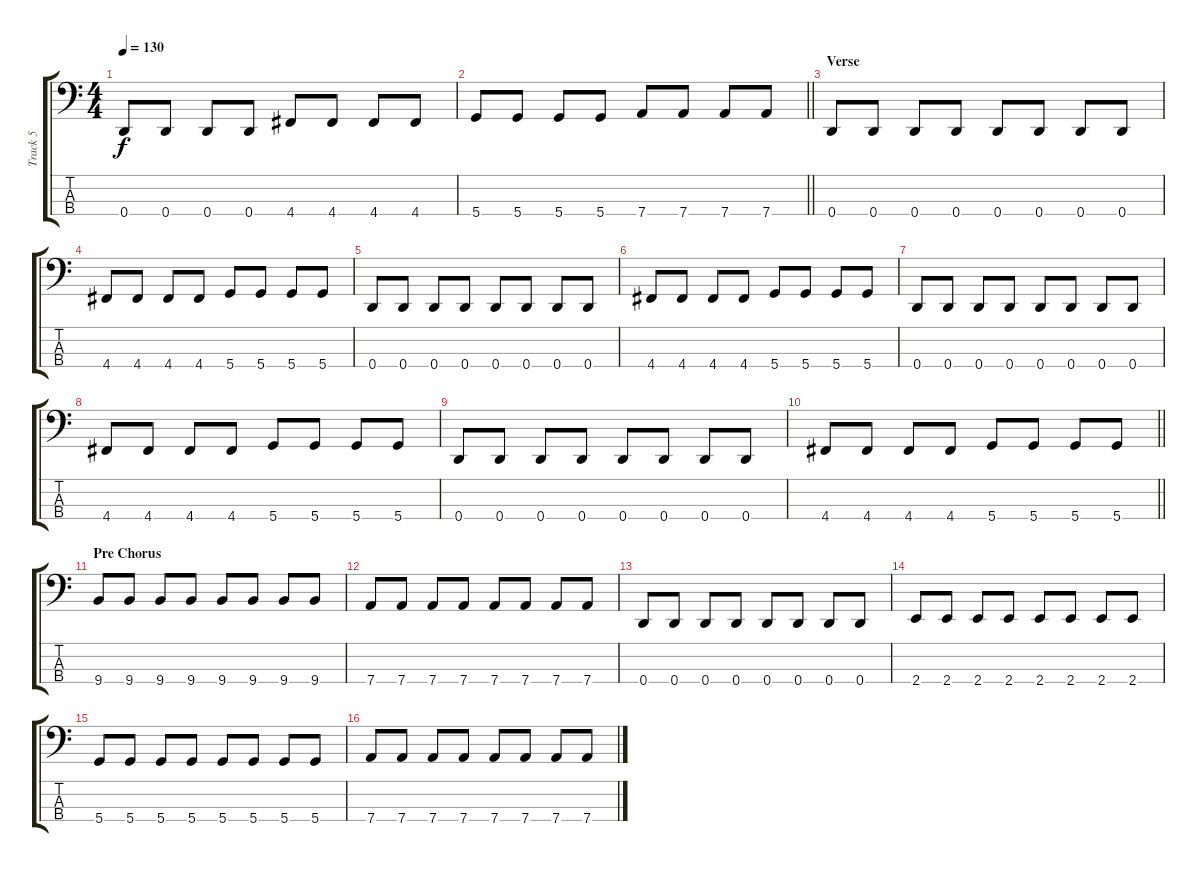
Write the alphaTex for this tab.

\track ("Track 5" "Track 5") {instrument electricbassfinger}
\staff {score tabs}
\tuning (G2 D2 A1 D1) {hide}
\ts (4 4)
\tempo 130
\clef f4
\ks c
0.4.8{dy f} 0.4.8 0.4.8 0.4.8 4.4.8 4.4.8 4.4.8 4.4.8 |
\barLineRight lightlight
5.4.8 5.4.8 5.4.8 5.4.8 7.4.8 7.4.8 7.4.8 7.4.8 |
\section ("" "Verse")
0.4.8 0.4.8 0.4.8 0.4.8 0.4.8 0.4.8 0.4.8 0.4.8 |
4.4.8 4.4.8 4.4.8 4.4.8 5.4.8 5.4.8 5.4.8 5.4.8 |
0.4.8 0.4.8 0.4.8 0.4.8 0.4.8 0.4.8 0.4.8 0.4.8 |
4.4.8 4.4.8 4.4.8 4.4.8 5.4.8 5.4.8 5.4.8 5.4.8 |
0.4.8 0.4.8 0.4.8 0.4.8 0.4.8 0.4.8 0.4.8 0.4.8 |
4.4.8 4.4.8 4.4.8 4.4.8 5.4.8 5.4.8 5.4.8 5.4.8 |
0.4.8 0.4.8 0.4.8 0.4.8 0.4.8 0.4.8 0.4.8 0.4.8 |
\barLineRight lightlight
4.4.8 4.4.8 4.4.8 4.4.8 5.4.8 5.4.8 5.4.8 5.4.8 |
\section ("" "Pre Chorus")
9.4.8 9.4.8 9.4.8 9.4.8 9.4.8 9.4.8 9.4.8 9.4.8 |
7.4.8 7.4.8 7.4.8 7.4.8 7.4.8 7.4.8 7.4.8 7.4.8 |
0.4.8 0.4.8 0.4.8 0.4.8 0.4.8 0.4.8 0.4.8 0.4.8 |
2.4.8 2.4.8 2.4.8 2.4.8 2.4.8 2.4.8 2.4.8 2.4.8 |
5.4.8 5.4.8 5.4.8 5.4.8 5.4.8 5.4.8 5.4.8 5.4.8 |
7.4.8 7.4.8 7.4.8 7.4.8 7.4.8 7.4.8 7.4.8 7.4.8
